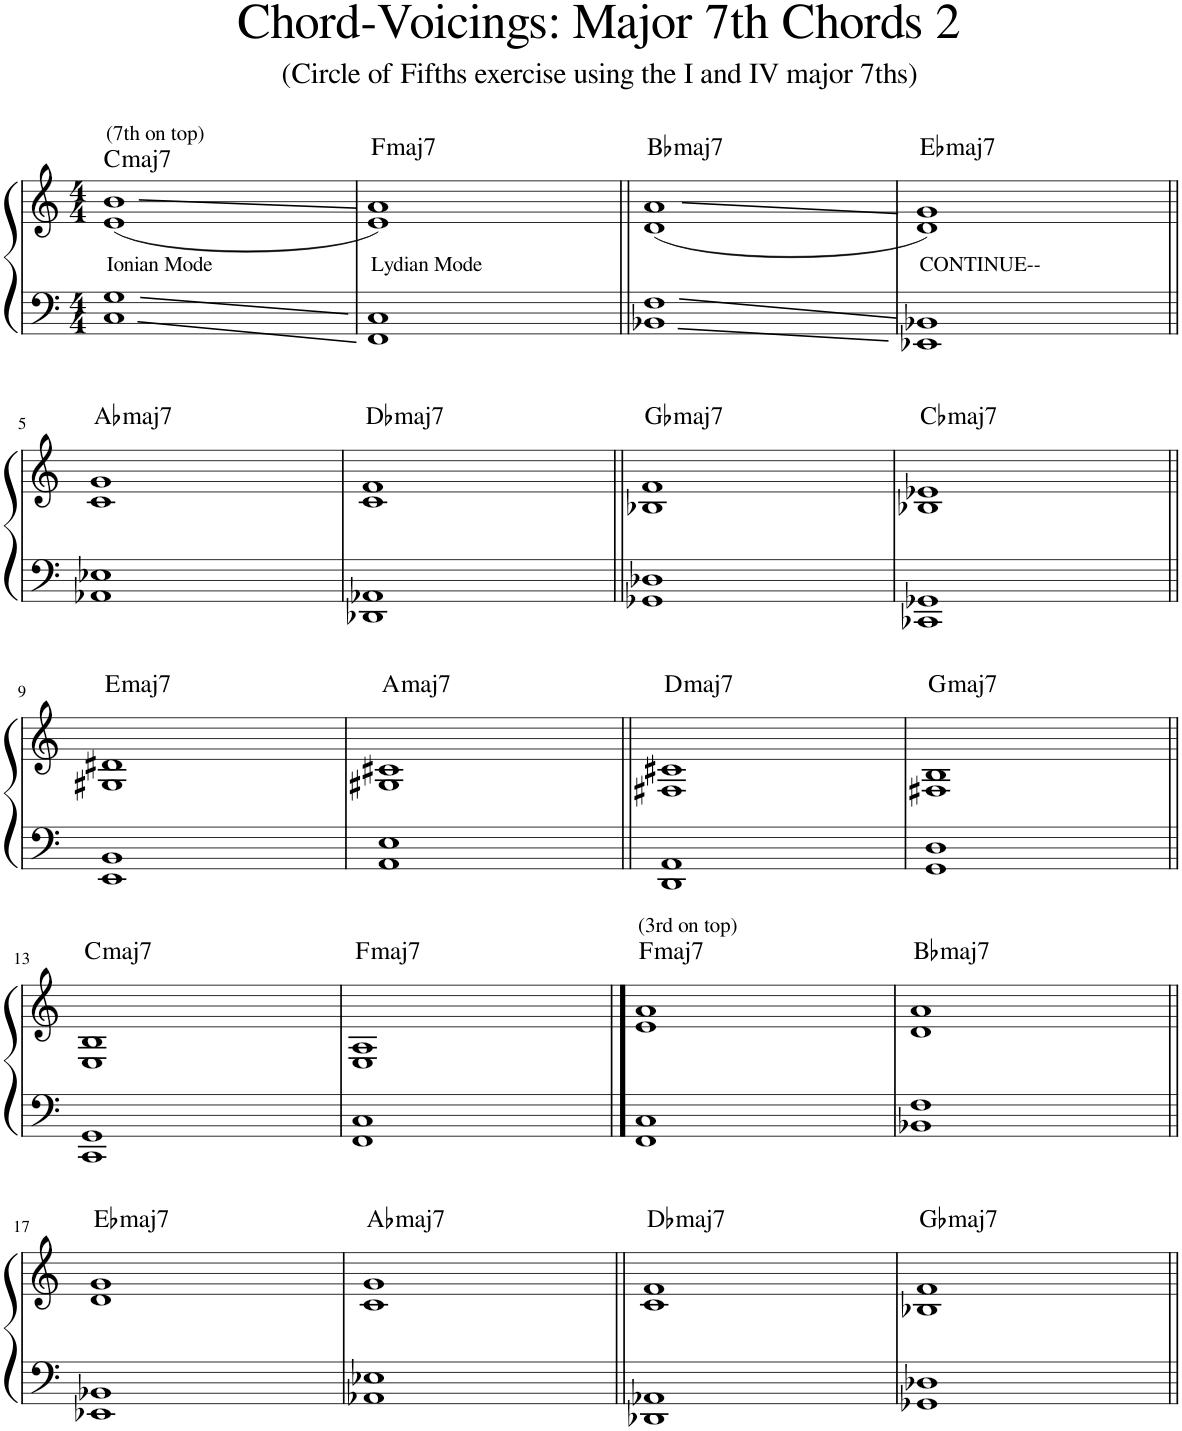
**kern	**kern	**harte
*part1	*part1	*part1
*staff2	*staff1	*
*I"Piano	*	*
*I'Pno.	*	*
*clefF4	*clefG2	*
*k[]	*k[]	*
*M4/4	*M4/4	*
=1	=1	=1
!	!LO:TX:a:t=(7th on top)	!
!LO:TX:a:t=Ionian Mode	!	!LO:H:kt=maj7
1C 1G	(1e 1b	C:maj7
=2	=2	=2
!LO:TX:a:t=Lydian Mode	!	!LO:H:kt=maj7
1FF 1C	1e 1a)	F:maj7
=3||	=3||	=3||
!	!	!LO:H:kt=maj7
1BB-X 1F	(1d 1a	Bb:maj7
=4	=4	=4
!LO:TX:a:t=CONTINUE--	!	!LO:H:kt=maj7
1EE-X 1BB-X	1d 1g)	Eb:maj7
!!LO:LB:g=z
=5||	=5||	=5||
!	!	!LO:H:kt=maj7
1AA-X 1E-X	1c 1g	Ab:maj7
=6	=6	=6
!	!	!LO:H:kt=maj7
1DD-X 1AA-X	1c 1f	Db:maj7
=7||	=7||	=7||
!	!	!LO:H:kt=maj7
1GG-X 1D-X	1B-X 1f	Gb:maj7
=8	=8	=8
!	!	!LO:H:kt=maj7
1CC-X 1GG-X	1B-X 1e-X	Cb:maj7
!!LO:LB:g=z
=9||	=9||	=9||
!	!	!LO:H:kt=maj7
1EE 1BB	1G#X 1d#X	E:maj7
=10	=10	=10
!	!	!LO:H:kt=maj7
1AA 1E	1G#X 1c#X	A:maj7
=11||	=11||	=11||
!	!	!LO:H:kt=maj7
1DD 1AA	1F#X 1c#X	D:maj7
=12	=12	=12
!	!	!LO:H:kt=maj7
1GG 1D	1F#X 1B	G:maj7
!!LO:LB:g=z
=13||	=13||	=13||
!	!	!LO:H:kt=maj7
1CC 1GG	1E 1B	C:maj7
=14	=14	=14
!	!	!LO:H:kt=maj7
1FF 1C	1E 1A	F:maj7
==15	==15	==15
!	!LO:TX:a:t=(3rd on top)	!LO:H:kt=maj7
1FF 1C	1e 1a	F:maj7
=16	=16	=16
!	!	!LO:H:kt=maj7
1BB-X 1F	1d 1a	Bb:maj7
!!LO:LB:g=z
=17||	=17||	=17||
!	!	!LO:H:kt=maj7
1EE-X 1BB-X	1d 1g	Eb:maj7
=18	=18	=18
!	!	!LO:H:kt=maj7
1AA-X 1E-X	1c 1g	Ab:maj7
=19||	=19||	=19||
!	!	!LO:H:kt=maj7
1DD-X 1AA-X	1c 1f	Db:maj7
=20	=20	=20
!	!	!LO:H:kt=maj7
1GG-X 1D-X	1B-X 1f	Gb:maj7
=||	=||	=||
*-	*-	*-
